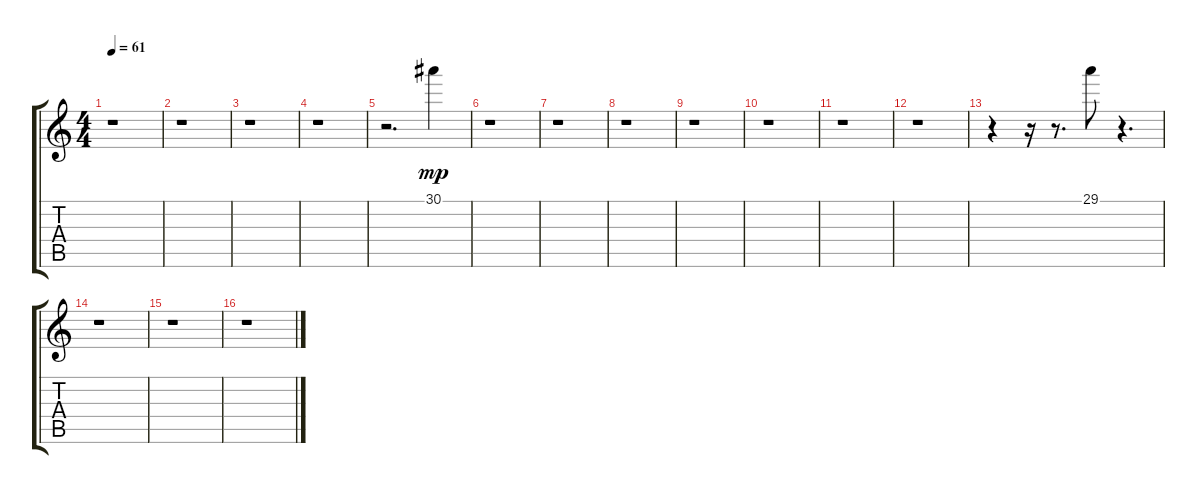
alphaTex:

\track "" {instrument glockenspiel}
\staff {score tabs}
\tuning (E4 B3 G3 D3 A2 E2) {hide}
\ts (4 4)
\tempo 61
\clef g2
\ks c
r.1{dy mp instrument glockenspiel} |
r.1 |
r.1 |
r.1 |
r.2{d} 30.1.4 |
r.1 |
r.1 |
r.1 |
r.1 |
r.1 |
r.1 |
r.1 |
r.4 r.16 r.8{d} 29.1.8 r.4{d} |
r.1 |
r.1 |
r.1
